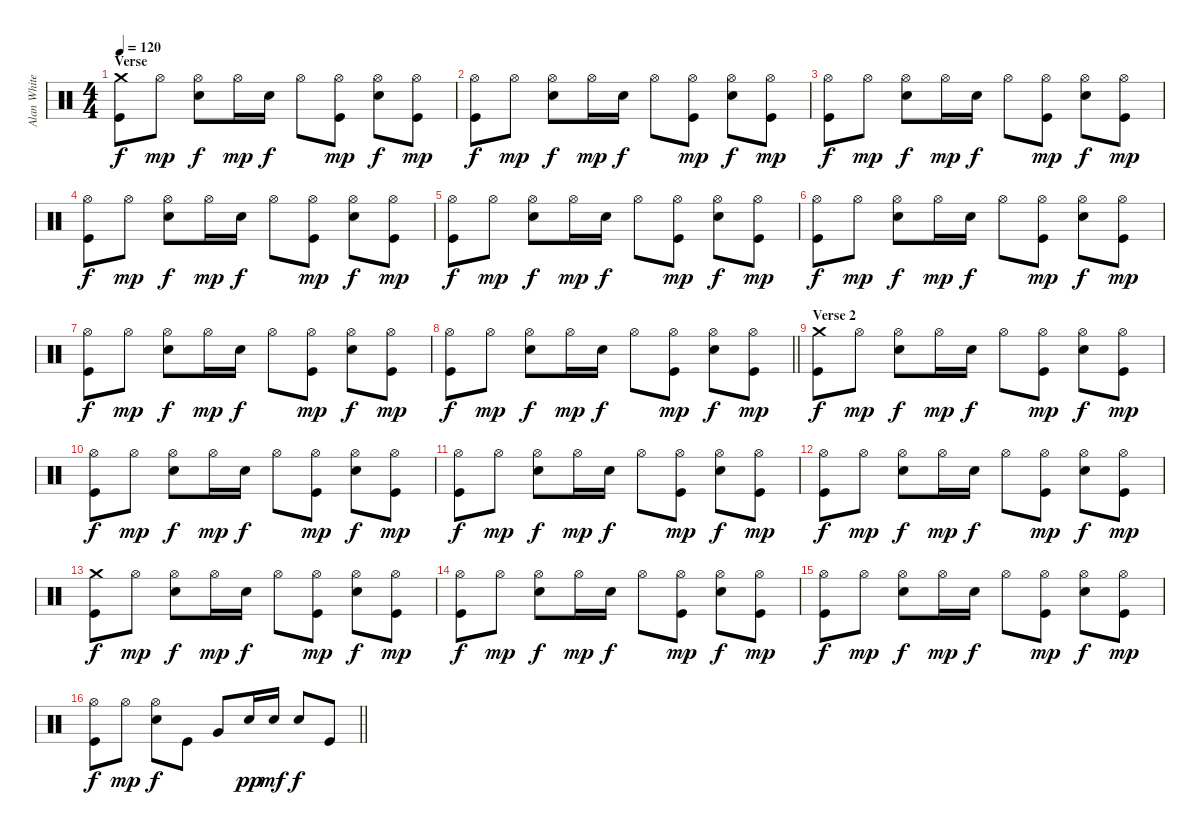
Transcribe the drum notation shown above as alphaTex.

\track ("Alan White" "Alan White") {instrument percussion}
\staff {score}
\articulation defaults
\ts (4 4)
\section ("" "Verse")
\tempo 120
\clef neutral
\ks c
("Crash medium (hit)" "Kick (hit)").8{dy f} "Hi-Hat (open)".8{dy mp} ("Hi-Hat (open)" "Electric Snare (hit)").8{dy f} "Hi-Hat (open)".16{dy mp} "Electric Snare (hit)".16{dy f} "Hi-Hat (open)".8 ("Hi-Hat (open)" "Kick (hit)").8{dy mp} ("Hi-Hat (open)" "Electric Snare (hit)").8{dy f} ("Hi-Hat (open)" "Kick (hit)").8{dy mp} |
("Hi-Hat (open)" "Kick (hit)").8{dy f} "Hi-Hat (open)".8{dy mp} ("Hi-Hat (open)" "Electric Snare (hit)").8{dy f} "Hi-Hat (open)".16{dy mp} "Electric Snare (hit)".16{dy f} "Hi-Hat (open)".8 ("Hi-Hat (open)" "Kick (hit)").8{dy mp} ("Hi-Hat (open)" "Electric Snare (hit)").8{dy f} ("Hi-Hat (open)" "Kick (hit)").8{dy mp} |
("Hi-Hat (open)" "Kick (hit)").8{dy f} "Hi-Hat (open)".8{dy mp} ("Hi-Hat (open)" "Electric Snare (hit)").8{dy f} "Hi-Hat (open)".16{dy mp} "Electric Snare (hit)".16{dy f} "Hi-Hat (open)".8 ("Hi-Hat (open)" "Kick (hit)").8{dy mp} ("Hi-Hat (open)" "Electric Snare (hit)").8{dy f} ("Hi-Hat (open)" "Kick (hit)").8{dy mp} |
("Hi-Hat (open)" "Kick (hit)").8{dy f} "Hi-Hat (open)".8{dy mp} ("Hi-Hat (open)" "Electric Snare (hit)").8{dy f} "Hi-Hat (open)".16{dy mp} "Electric Snare (hit)".16{dy f} "Hi-Hat (open)".8 ("Hi-Hat (open)" "Kick (hit)").8{dy mp} ("Hi-Hat (open)" "Electric Snare (hit)").8{dy f} ("Hi-Hat (open)" "Kick (hit)").8{dy mp} |
("Hi-Hat (open)" "Kick (hit)").8{dy f} "Hi-Hat (open)".8{dy mp} ("Hi-Hat (open)" "Electric Snare (hit)").8{dy f} "Hi-Hat (open)".16{dy mp} "Electric Snare (hit)".16{dy f} "Hi-Hat (open)".8 ("Hi-Hat (open)" "Kick (hit)").8{dy mp} ("Hi-Hat (open)" "Electric Snare (hit)").8{dy f} ("Hi-Hat (open)" "Kick (hit)").8{dy mp} |
("Hi-Hat (open)" "Kick (hit)").8{dy f} "Hi-Hat (open)".8{dy mp} ("Hi-Hat (open)" "Electric Snare (hit)").8{dy f} "Hi-Hat (open)".16{dy mp} "Electric Snare (hit)".16{dy f} "Hi-Hat (open)".8 ("Hi-Hat (open)" "Kick (hit)").8{dy mp} ("Hi-Hat (open)" "Electric Snare (hit)").8{dy f} ("Hi-Hat (open)" "Kick (hit)").8{dy mp} |
("Hi-Hat (open)" "Kick (hit)").8{dy f} "Hi-Hat (open)".8{dy mp} ("Hi-Hat (open)" "Electric Snare (hit)").8{dy f} "Hi-Hat (open)".16{dy mp} "Electric Snare (hit)".16{dy f} "Hi-Hat (open)".8 ("Hi-Hat (open)" "Kick (hit)").8{dy mp} ("Hi-Hat (open)" "Electric Snare (hit)").8{dy f} ("Hi-Hat (open)" "Kick (hit)").8{dy mp} |
\barLineRight lightlight
("Hi-Hat (open)" "Kick (hit)").8{dy f} "Hi-Hat (open)".8{dy mp} ("Hi-Hat (open)" "Electric Snare (hit)").8{dy f} "Hi-Hat (open)".16{dy mp} "Electric Snare (hit)".16{dy f} "Hi-Hat (open)".8 ("Hi-Hat (open)" "Kick (hit)").8{dy mp} ("Hi-Hat (open)" "Electric Snare (hit)").8{dy f} ("Hi-Hat (open)" "Kick (hit)").8{dy mp} |
\section ("" "Verse 2")
("Crash medium (hit)" "Kick (hit)").8{dy f} "Hi-Hat (open)".8{dy mp} ("Hi-Hat (open)" "Electric Snare (hit)").8{dy f} "Hi-Hat (open)".16{dy mp} "Electric Snare (hit)".16{dy f} "Hi-Hat (open)".8 ("Hi-Hat (open)" "Kick (hit)").8{dy mp} ("Hi-Hat (open)" "Electric Snare (hit)").8{dy f} ("Hi-Hat (open)" "Kick (hit)").8{dy mp} |
("Hi-Hat (open)" "Kick (hit)").8{dy f} "Hi-Hat (open)".8{dy mp} ("Hi-Hat (open)" "Electric Snare (hit)").8{dy f} "Hi-Hat (open)".16{dy mp} "Electric Snare (hit)".16{dy f} "Hi-Hat (open)".8 ("Hi-Hat (open)" "Kick (hit)").8{dy mp} ("Hi-Hat (open)" "Electric Snare (hit)").8{dy f} ("Hi-Hat (open)" "Kick (hit)").8{dy mp} |
("Hi-Hat (open)" "Kick (hit)").8{dy f} "Hi-Hat (open)".8{dy mp} ("Hi-Hat (open)" "Electric Snare (hit)").8{dy f} "Hi-Hat (open)".16{dy mp} "Electric Snare (hit)".16{dy f} "Hi-Hat (open)".8 ("Hi-Hat (open)" "Kick (hit)").8{dy mp} ("Hi-Hat (open)" "Electric Snare (hit)").8{dy f} ("Hi-Hat (open)" "Kick (hit)").8{dy mp} |
("Hi-Hat (open)" "Kick (hit)").8{dy f} "Hi-Hat (open)".8{dy mp} ("Hi-Hat (open)" "Electric Snare (hit)").8{dy f} "Hi-Hat (open)".16{dy mp} "Electric Snare (hit)".16{dy f} "Hi-Hat (open)".8 ("Hi-Hat (open)" "Kick (hit)").8{dy mp} ("Hi-Hat (open)" "Electric Snare (hit)").8{dy f} ("Hi-Hat (open)" "Kick (hit)").8{dy mp} |
("Crash medium (hit)" "Kick (hit)").8{dy f} "Hi-Hat (open)".8{dy mp} ("Hi-Hat (open)" "Electric Snare (hit)").8{dy f} "Hi-Hat (open)".16{dy mp} "Electric Snare (hit)".16{dy f} "Hi-Hat (open)".8 ("Hi-Hat (open)" "Kick (hit)").8{dy mp} ("Hi-Hat (open)" "Electric Snare (hit)").8{dy f} ("Hi-Hat (open)" "Kick (hit)").8{dy mp} |
("Hi-Hat (open)" "Kick (hit)").8{dy f} "Hi-Hat (open)".8{dy mp} ("Hi-Hat (open)" "Electric Snare (hit)").8{dy f} "Hi-Hat (open)".16{dy mp} "Electric Snare (hit)".16{dy f} "Hi-Hat (open)".8 ("Hi-Hat (open)" "Kick (hit)").8{dy mp} ("Hi-Hat (open)" "Electric Snare (hit)").8{dy f} ("Hi-Hat (open)" "Kick (hit)").8{dy mp} |
("Hi-Hat (open)" "Kick (hit)").8{dy f} "Hi-Hat (open)".8{dy mp} ("Hi-Hat (open)" "Electric Snare (hit)").8{dy f} "Hi-Hat (open)".16{dy mp} "Electric Snare (hit)".16{dy f} "Hi-Hat (open)".8 ("Hi-Hat (open)" "Kick (hit)").8{dy mp} ("Hi-Hat (open)" "Electric Snare (hit)").8{dy f} ("Hi-Hat (open)" "Kick (hit)").8{dy mp} |
\barLineRight lightlight
("Hi-Hat (open)" "Kick (hit)").8{dy f} "Hi-Hat (open)".8{dy mp} ("Hi-Hat (open)" "Electric Snare (hit)").8{dy f} "Kick (hit)".8 "Very Low Tom (hit)".8 "Electric Snare (hit)".16{dy pp} "Electric Snare (hit)".16{dy mf} "Electric Snare (hit)".8{dy f} "Kick (hit)".8
